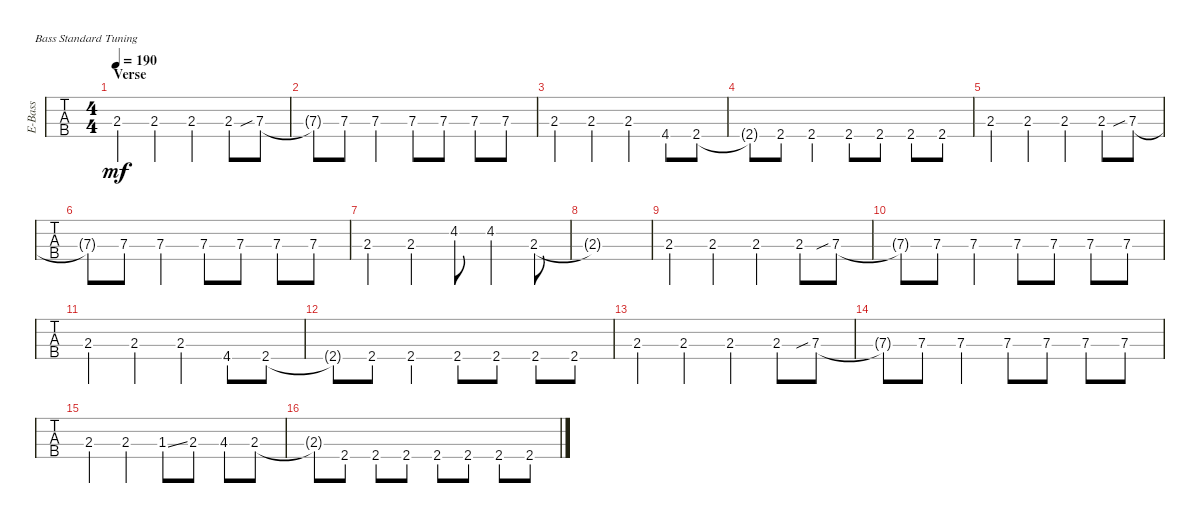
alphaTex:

\defaultSystemsLayout 4
\bracketExtendMode groupsimilarinstruments
\otherSystemsTrackNameOrientation horizontal
\track ("Akshay" "E-Bass") {instrument electricbassfinger}
\staff {tabs}
\tuning (G2 D2 A1 E1)
\ts (4 4)
\section ("" "Verse")
\tempo 190
\clef f4
\ks c
2.3.4{dy mf} 2.3.4 2.3.4 2.3.8 7.3{sib}.8 |
7.3{t}.8 7.3.8 7.3.4 7.3.8 7.3.8 7.3.8 7.3.8 |
2.3.4 2.3.4 2.3.4 4.4{acc #}.8 2.4{acc #}.8 |
2.4{t acc #}.8 2.4{acc #}.8 2.4{acc #}.4 2.4{acc #}.8 2.4{acc #}.8 2.4{acc #}.8 2.4{acc #}.8 |
2.3.4 2.3.4 2.3.4 2.3.8 7.3{sib}.8 |
7.3{t}.8 7.3.8 7.3.4 7.3.8 7.3.8 7.3.8 7.3.8 |
2.3.4 2.3.4 4.2{acc #}.8 4.2{acc #}.4 2.3.8 |
2.3{t}.1 |
2.3.4 2.3.4 2.3.4 2.3.8 7.3{sib}.8 |
7.3{t}.8 7.3.8 7.3.4 7.3.8 7.3.8 7.3.8 7.3.8 |
2.3.4 2.3.4 2.3.4 4.4{acc #}.8 2.4{acc #}.8 |
2.4{t acc #}.8 2.4{acc #}.8 2.4{acc #}.4 2.4{acc #}.8 2.4{acc #}.8 2.4{acc #}.8 2.4{acc #}.8 |
2.3.4 2.3.4 2.3.4 2.3.8 7.3{sib}.8 |
7.3{t}.8 7.3.8 7.3.4 7.3.8 7.3.8 7.3.8 7.3.8 |
2.3.4 2.3.4 1.3{ss acc #}.8 2.3.8 4.3{acc #}.8 2.3.8 |
2.3{t}.8 2.4{acc #}.8 2.4{acc #}.8 2.4{acc #}.8 2.4{acc #}.8 2.4{acc #}.8 2.4{acc #}.8 2.4{acc #}.8
